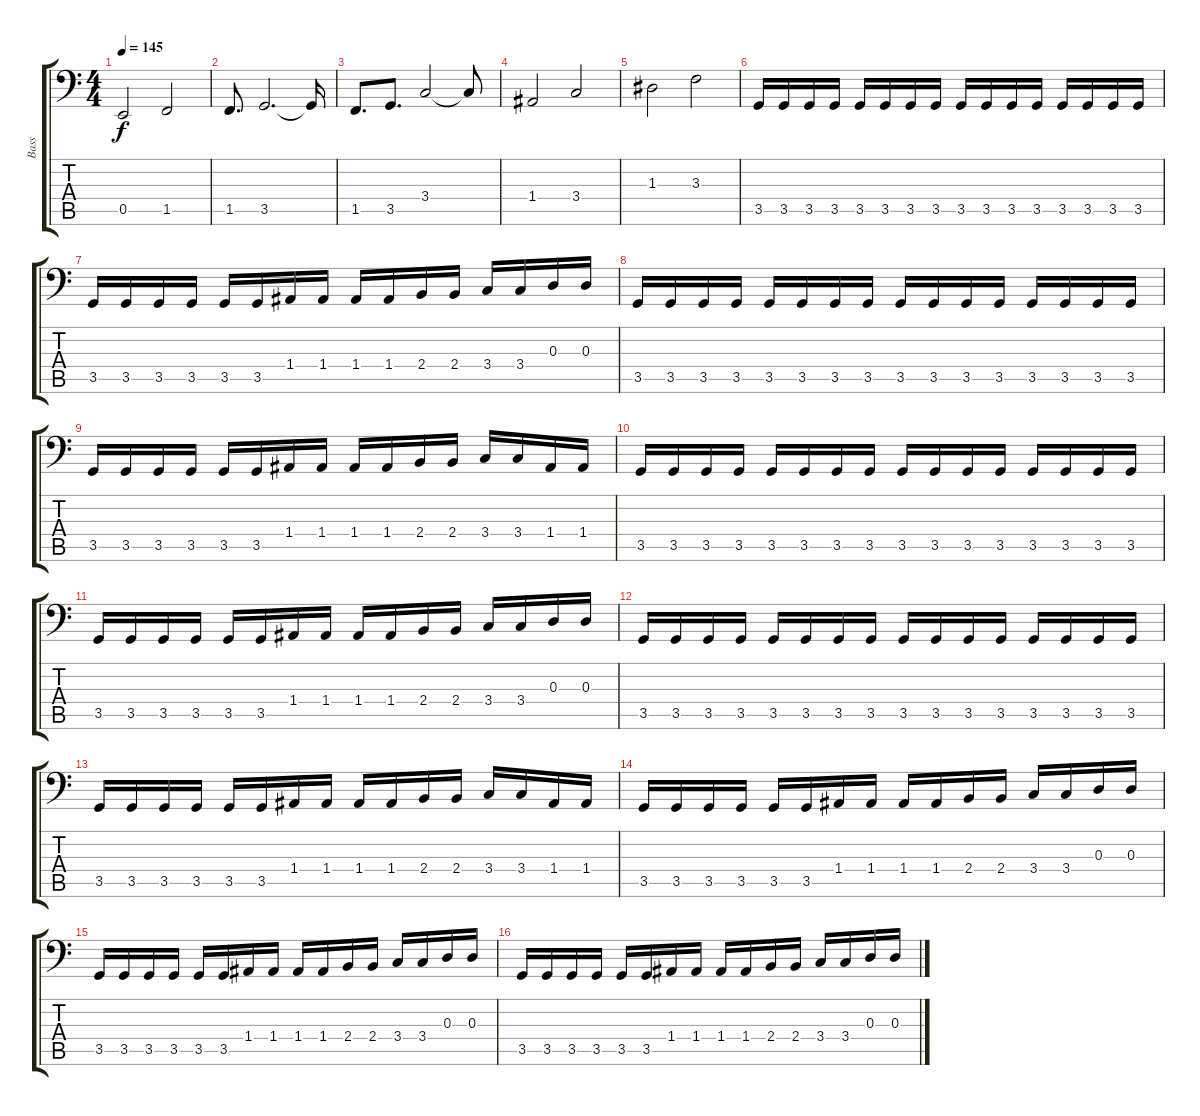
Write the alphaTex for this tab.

\track ("Bass" "Bass") {instrument electricbassfinger}
\staff {score tabs}
\tuning (C3 G2 D2 A1 E1 B0) {hide}
\ts (4 4)
\tempo 145
\clef f4
\ks c
0.5.2{dy f} 1.5.2 |
1.5.8{d} 3.5.2{d} 3.5{t}.16 |
1.5.8{d} 3.5.8{d} 3.4.2 3.4{t}.8 |
1.4.2 3.4.2 |
1.3.2 3.3.2 |
3.5.16 3.5.16 3.5.16 3.5.16 3.5.16 3.5.16 3.5.16 3.5.16 3.5.16 3.5.16 3.5.16 3.5.16 3.5.16 3.5.16 3.5.16 3.5.16 |
3.5.16 3.5.16 3.5.16 3.5.16 3.5.16 3.5.16 1.4.16 1.4.16 1.4.16 1.4.16 2.4.16 2.4.16 3.4.16 3.4.16 0.3.16 0.3.16 |
3.5.16 3.5.16 3.5.16 3.5.16 3.5.16 3.5.16 3.5.16 3.5.16 3.5.16 3.5.16 3.5.16 3.5.16 3.5.16 3.5.16 3.5.16 3.5.16 |
3.5.16 3.5.16 3.5.16 3.5.16 3.5.16 3.5.16 1.4.16 1.4.16 1.4.16 1.4.16 2.4.16 2.4.16 3.4.16 3.4.16 1.4.16 1.4.16 |
3.5.16 3.5.16 3.5.16 3.5.16 3.5.16 3.5.16 3.5.16 3.5.16 3.5.16 3.5.16 3.5.16 3.5.16 3.5.16 3.5.16 3.5.16 3.5.16 |
3.5.16 3.5.16 3.5.16 3.5.16 3.5.16 3.5.16 1.4.16 1.4.16 1.4.16 1.4.16 2.4.16 2.4.16 3.4.16 3.4.16 0.3.16 0.3.16 |
3.5.16 3.5.16 3.5.16 3.5.16 3.5.16 3.5.16 3.5.16 3.5.16 3.5.16 3.5.16 3.5.16 3.5.16 3.5.16 3.5.16 3.5.16 3.5.16 |
3.5.16 3.5.16 3.5.16 3.5.16 3.5.16 3.5.16 1.4.16 1.4.16 1.4.16 1.4.16 2.4.16 2.4.16 3.4.16 3.4.16 1.4.16 1.4.16 |
3.5.16 3.5.16 3.5.16 3.5.16 3.5.16 3.5.16 1.4.16 1.4.16 1.4.16 1.4.16 2.4.16 2.4.16 3.4.16 3.4.16 0.3.16 0.3.16 |
3.5.16 3.5.16 3.5.16 3.5.16 3.5.16 3.5.16 1.4.16 1.4.16 1.4.16 1.4.16 2.4.16 2.4.16 3.4.16 3.4.16 0.3.16 0.3.16 |
3.5.16 3.5.16 3.5.16 3.5.16 3.5.16 3.5.16 1.4.16 1.4.16 1.4.16 1.4.16 2.4.16 2.4.16 3.4.16 3.4.16 0.3.16 0.3.16
